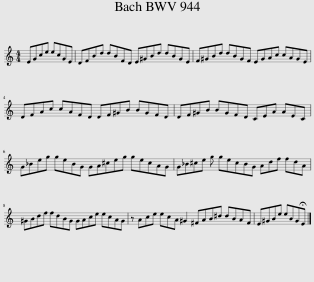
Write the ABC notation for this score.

X:1
L:1/8
M:4/4
I:linebreak $
K:C
V:1 treble
V:1
 EGce ecGE | DFBd dBFD E^GBd dBGE | F^GBd dBGF EGAc cAGE |$ DFAc cAFD DF^GB BGFD | DF^GB BGFD CEA AEC |$ %5
 G_Beg geBG GA^ceg gecAG | G_B^ce g gecBG Adf fdA |$ ^GBdf fdBG GAce ecAG | z Ace ecA ^G2 ^FAB^d dBAF | E^GBe eBG!fermata!E |] %10
